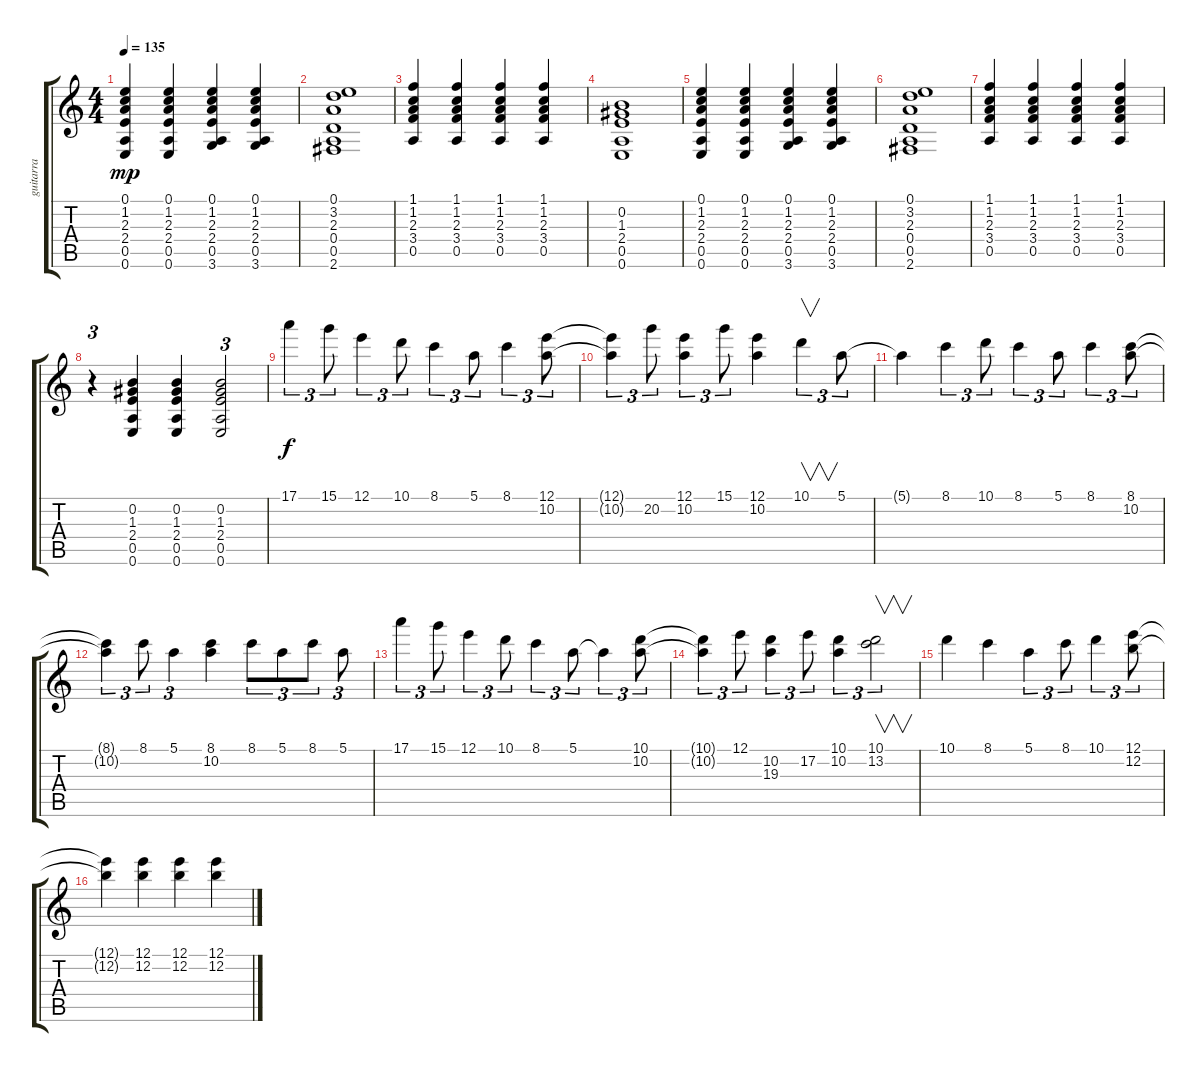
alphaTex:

\track ("guitarra" "guitarra") {instrument distortionguitar}
\staff {score tabs}
\tuning (E4 B3 G3 D3 A2 E2) {hide}
\ts (4 4)
\tempo 135
\clef g2
\ks c
(0.1 1.2 2.3 2.4 0.5 0.6).4{dy mp} (0.1 1.2 2.3 2.4 0.5 0.6).4 (0.1 1.2 2.3 2.4 0.5 3.6).4 (0.1 1.2 2.3 2.4 0.5 3.6).4 |
(0.1 3.2 2.3 0.4 0.5 2.6).1 |
(1.1 1.2 2.3 3.4 0.5).4 (1.1 1.2 2.3 3.4 0.5).4 (1.1 1.2 2.3 3.4 0.5).4 (1.1 1.2 2.3 3.4 0.5).4 |
(0.2 1.3 2.4 0.5 0.6).1 |
(0.1 1.2 2.3 2.4 0.5 0.6).4 (0.1 1.2 2.3 2.4 0.5 0.6).4 (0.1 1.2 2.3 2.4 0.5 3.6).4 (0.1 1.2 2.3 2.4 0.5 3.6).4 |
(0.1 3.2 2.3 0.4 0.5 2.6).1 |
(1.1 1.2 2.3 3.4 0.5).4 (1.1 1.2 2.3 3.4 0.5).4 (1.1 1.2 2.3 3.4 0.5).4 (1.1 1.2 2.3 3.4 0.5).4 |
r.4{tu (3 2)} (0.2 1.3 2.4 0.5 0.6).4 (0.2 1.3 2.4 0.5 0.6).4 (0.2 1.3 2.4 0.5 0.6).2{tu (3 2)} |
17.1.4{tu (3 2) dy f balance 15 instrument distortionguitar} 15.1.8{tu (3 2)} 12.1.4{tu (3 2)} 10.1.8{tu (3 2)} 8.1.4{tu (3 2)} 5.1.8{tu (3 2)} 8.1.4{tu (3 2)} (12.1 10.2).8{tu (3 2)} |
(12.1{t} 10.2{t}).4{tu (3 2)} 20.2.8{tu (3 2)} (12.1 10.2).4{tu (3 2)} 15.1.8{tu (3 2)} (12.1 10.2).4 10.1.4{v tu (3 2)} 5.1.8{tu (3 2)} |
5.1{t}.4 8.1.4{tu (3 2)} 10.1.8{tu (3 2)} 8.1.4{tu (3 2)} 5.1.8{tu (3 2)} 8.1.4{tu (3 2)} (8.1 10.2).8{tu (3 2)} |
(8.1{t} 10.2{t}).4{tu (3 2)} 8.1.8{tu (3 2)} 5.1.4{tu (3 2)} (8.1 10.2).4 8.1.8{tu (3 2)} 5.1.8{tu (3 2)} 8.1.8{tu (3 2)} 5.1.8{tu (3 2)} |
17.1.4{tu (3 2) balance 15 instrument distortionguitar} 15.1.8{tu (3 2)} 12.1.4{tu (3 2)} 10.1.8{tu (3 2)} 8.1.4{tu (3 2)} 5.1.8{tu (3 2)} 5.1{t}.4{tu (3 2)} (10.1 10.2).8{tu (3 2)} |
(10.1{t} 10.2{t}).4{tu (3 2)} 12.1.8{tu (3 2)} (10.2 19.3).4{tu (3 2)} 17.2.8{tu (3 2)} (10.1 10.2).4{tu (3 2)} (10.1 13.2).2{v tu (3 2)} |
10.1.4 8.1.4 5.1.4{tu (3 2)} 8.1.8{tu (3 2)} 10.1.4{tu (3 2)} (12.1 12.2).8{tu (3 2)} |
(12.1{t} 12.2{t}).4 (12.1 12.2).4 (12.1 12.2).4 (12.1 12.2).4
